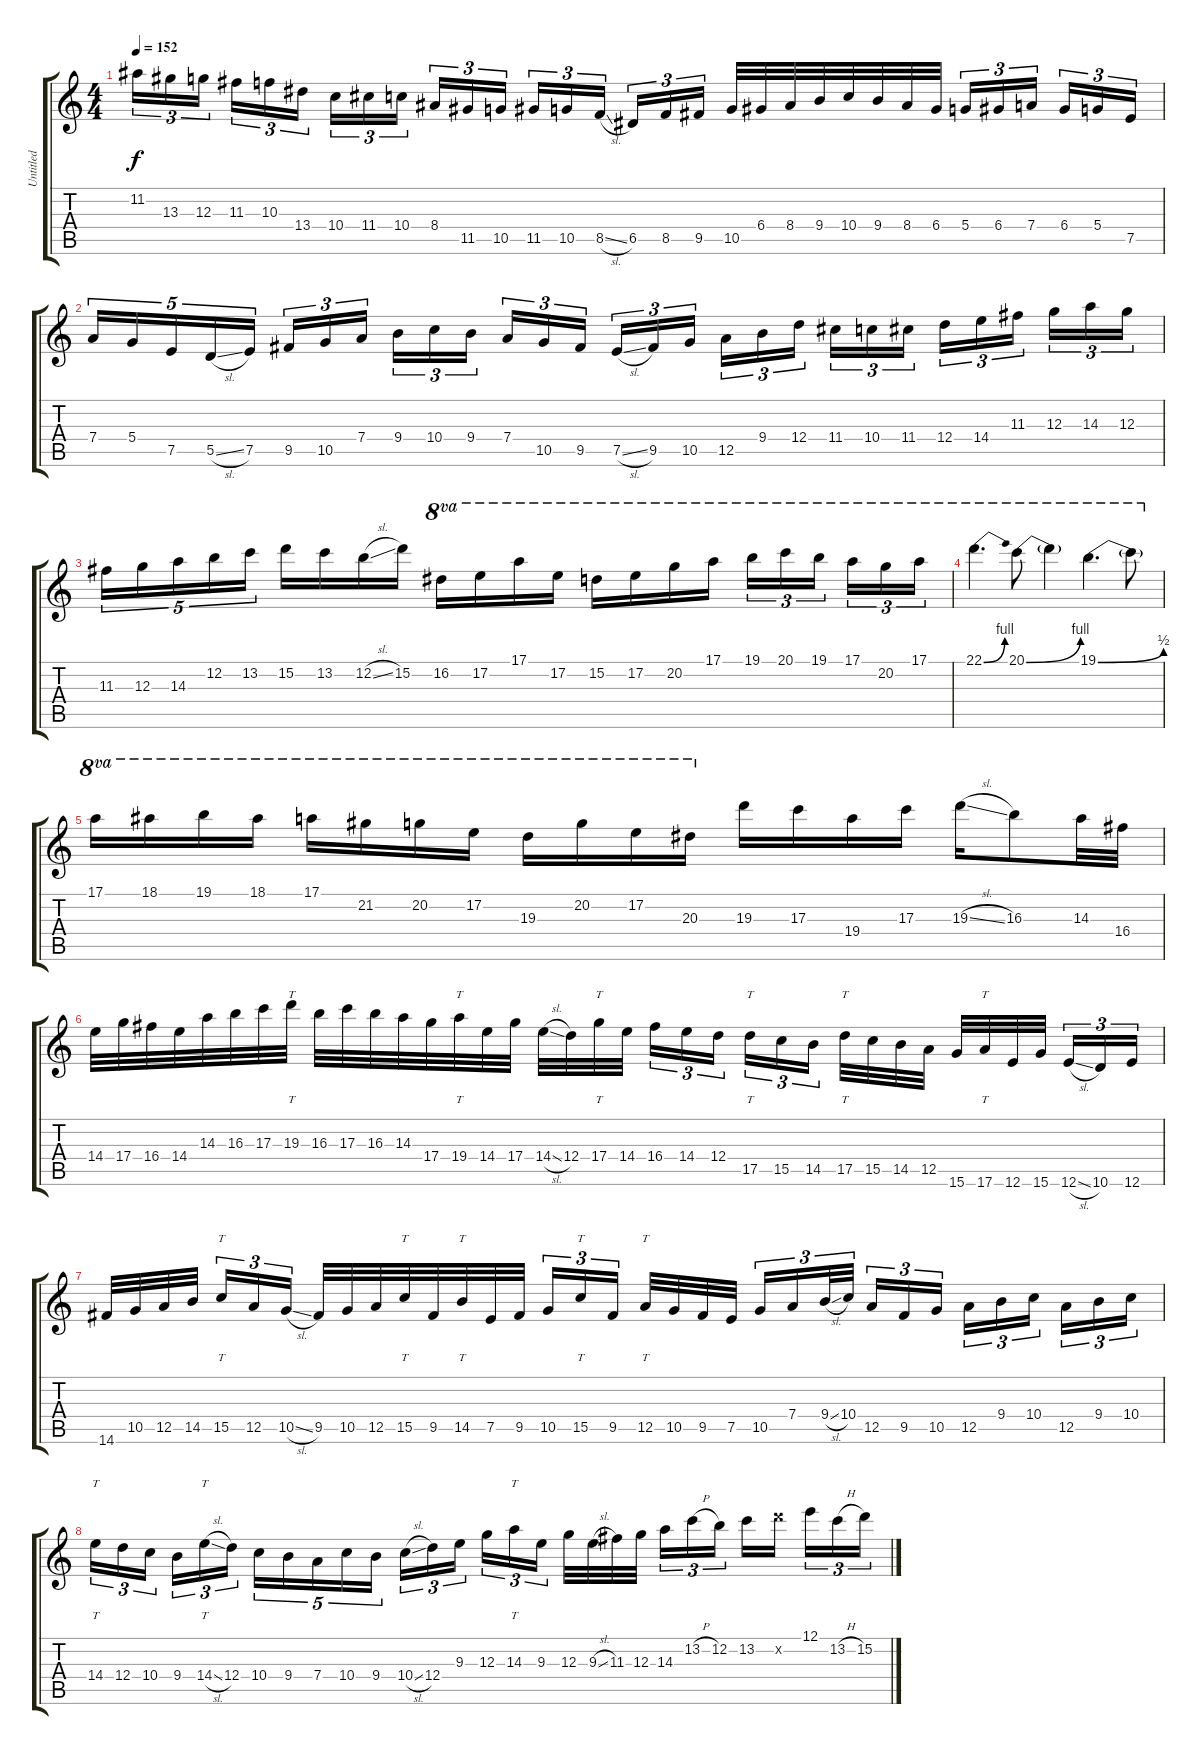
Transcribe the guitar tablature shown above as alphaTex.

\track ("Untitled" "Untitled") {instrument overdrivenguitar}
\staff {score tabs}
\tuning (E4 B3 G3 D3 A2 E2) {hide}
\ts (4 4)
\tempo 152
\clef g2
\ks c
11.2.16{tu (3 2) dy f} 13.3.16{tu (3 2)} 12.3.16{tu (3 2) beam splitsecondary} 11.3.16{tu (3 2)} 10.3.16{tu (3 2)} 13.4.16{tu (3 2)} 10.4.16{tu (3 2)} 11.4.16{tu (3 2)} 10.4.16{tu (3 2) beam splitsecondary} 8.4.16{tu (3 2)} 11.5.16{tu (3 2)} 10.5.16{tu (3 2)} 11.5.16{tu (3 2)} 10.5.16{tu (3 2)} 8.5{sl}.16{tu (3 2) beam splitsecondary} 6.5.16{tu (3 2)} 8.5.16{tu (3 2)} 9.5.16{tu (3 2)} 10.5.32 6.4.32 8.4.32 9.4.32 10.4.32 9.4.32 8.4.32 6.4.32 5.4.16{tu (3 2)} 6.4.16{tu (3 2)} 7.4.16{tu (3 2) beam splitsecondary} 6.4.16{tu (3 2)} 5.4.16{tu (3 2)} 7.5.16{tu (3 2)} |
7.4.16{tu (5 4)} 5.4.16{tu (5 4)} 7.5.16{tu (5 4)} 5.5{sl}.16{tu (5 4)} 7.5.16{tu (5 4)} 9.5.16{tu (3 2)} 10.5.16{tu (3 2)} 7.4.16{tu (3 2) beam splitsecondary} 9.4.16{tu (3 2)} 10.4.16{tu (3 2)} 9.4.16{tu (3 2)} 7.4.16{tu (3 2)} 10.5.16{tu (3 2)} 9.5.16{tu (3 2) beam splitsecondary} 7.5{sl}.16{tu (3 2)} 9.5.16{tu (3 2)} 10.5.16{tu (3 2)} 12.5.16{tu (3 2)} 9.4.16{tu (3 2)} 12.4.16{tu (3 2) beam splitsecondary} 11.4.16{tu (3 2)} 10.4.16{tu (3 2)} 11.4.16{tu (3 2)} 12.4.16{tu (3 2)} 14.4.16{tu (3 2)} 11.3.16{tu (3 2) beam splitsecondary} 12.3.16{tu (3 2)} 14.3.16{tu (3 2)} 12.3.16{tu (3 2)} |
11.3.16{tu (5 4)} 12.3.16{tu (5 4)} 14.3.16{tu (5 4)} 12.2.16{tu (5 4)} 13.2.16{tu (5 4)} 15.2.16 13.2.16 12.2{sl}.16 15.2.16 16.2.16{ot 8va} 17.2.16{ot 8va} 17.1.16{ot 8va} 17.2.16{ot 8va} 15.2.16{ot 8va} 17.2.16{ot 8va} 20.2.16{ot 8va} 17.1.16{ot 8va} 19.1.16{tu (3 2) ot 8va} 20.1.16{tu (3 2) ot 8va} 19.1.16{tu (3 2) ot 8va beam splitsecondary} 17.1.16{tu (3 2) ot 8va} 20.2.16{tu (3 2) ot 8va} 17.1.16{tu (3 2) ot 8va} |
22.1{be (bend 0 0 60 4)}.4{d ot 8va} 20.1{be (bend 0 0 60 4)}.8{ot 8va} 20.1{t}.4{ot 8va} 19.1{be (bend 0 0 60 2)}.4{d ot 8va} 19.1{t}.8{ot 8va} |
17.1.16{ot 8va} 18.1.16{ot 8va} 19.1.16{ot 8va} 18.1.16{ot 8va} 17.1.16{ot 8va} 21.2.16{ot 8va} 20.2.16{ot 8va} 17.2.16{ot 8va} 19.3.16{ot 8va} 20.2.16{ot 8va} 17.2.16{ot 8va} 20.3.16{ot 8va} 19.3.16 17.3.16 19.4.16 17.3.16 19.3{sl}.16 16.3.8 14.3.32 16.4.32 |
14.4.32 17.4.32 16.4.32 14.4.32 14.3.32 16.3.32 17.3.32 19.3.32{tt} 16.3.32 17.3.32 16.3.32 14.3.32 17.4.32 19.4.32{tt} 14.4.32 17.4.32 14.4{sl}.32 12.4.32 17.4.32{tt} 14.4.32{beam splitsecondary} 16.4.16{tu (3 2)} 14.4.16{tu (3 2)} 12.4.16{tu (3 2)} 17.5.16{tt tu (3 2)} 15.5.16{tu (3 2)} 14.5.16{tu (3 2) beam splitsecondary} 17.5.32{tt} 15.5.32 14.5.32 12.5.32 15.6.32 17.6.32{tt} 12.6.32 15.6.32{beam splitsecondary} 12.6{sl}.16{tu (3 2)} 10.6.16{tu (3 2)} 12.6.16{tu (3 2)} |
14.6.32 10.5.32 12.5.32 14.5.32{beam splitsecondary} 15.5.16{tt tu (3 2)} 12.5.16{tu (3 2)} 10.5{sl}.16{tu (3 2)} 9.5.32 10.5.32 12.5.32 15.5.32{tt} 9.5.32 14.5.32{tt} 7.5.32 9.5.32 10.5.16{tu (3 2)} 15.5.16{tt tu (3 2)} 9.5.16{tu (3 2) beam splitsecondary} 12.5.32{tt} 10.5.32 9.5.32 7.5.32 10.5.16{tu (3 2)} 7.4.16{tu (3 2)} 9.4{sl}.32{tu (3 2)} 10.4.32{tu (3 2) beam splitsecondary} 12.5.16{tu (3 2)} 9.5.16{tu (3 2)} 10.5.16{tu (3 2)} 12.5.16{tu (3 2)} 9.4.16{tu (3 2)} 10.4.16{tu (3 2) beam splitsecondary} 12.5.16{tu (3 2)} 9.4.16{tu (3 2)} 10.4.16{tu (3 2)} |
14.4.16{tt tu (3 2)} 12.4.16{tu (3 2)} 10.4.16{tu (3 2) beam splitsecondary} 9.4.16{tu (3 2)} 14.4{sl}.16{tt tu (3 2)} 12.4.16{tu (3 2)} 10.4.16{tu (5 4)} 9.4.16{tu (5 4)} 7.4.16{tu (5 4)} 10.4.16{tu (5 4)} 9.4.16{tu (5 4)} 10.4{sl}.16{tu (3 2)} 12.4.16{tu (3 2)} 9.3.16{tu (3 2) beam splitsecondary} 12.3.16{tu (3 2)} 14.3.16{tt tu (3 2)} 9.3.16{tu (3 2)} 12.3.32 9.3{sl}.32 11.3.32 12.3.32{beam splitsecondary} 14.3.16{tu (3 2)} 13.2{h}.16{tu (3 2)} 12.2.16{tu (3 2)} 13.2.16 15.2{x}.16{beam splitsecondary} 12.1.16{tu (3 2)} 13.2{h}.16{tu (3 2)} 15.2.16{tu (3 2)}
